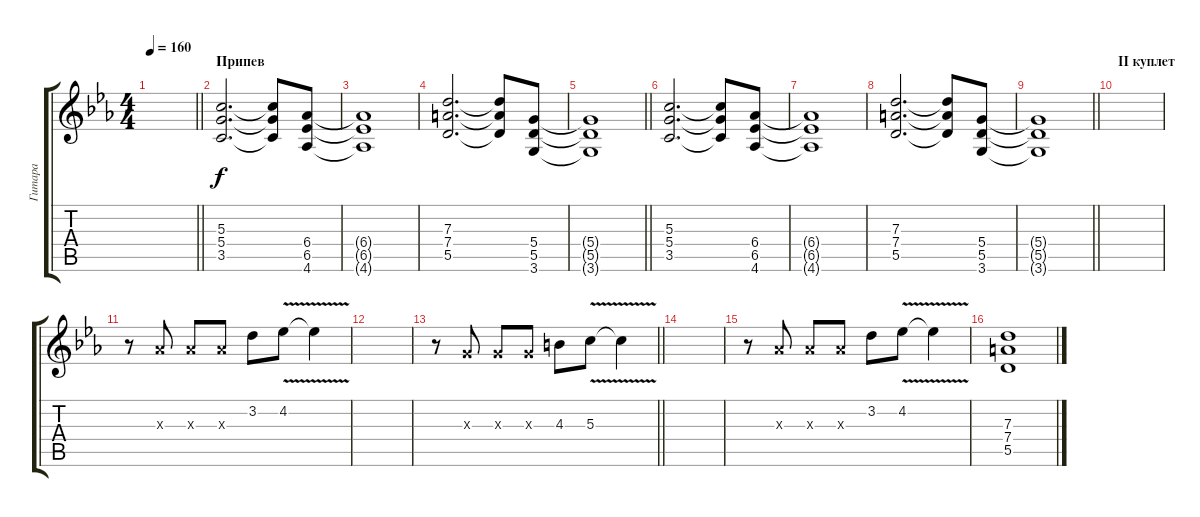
\track ("Гитара" "Гитара") {instrument distortionguitar}
\staff {score tabs}
\tuning (E4 B3 G3 D3 A2 E2) {hide}
\ts (4 4)
\tempo 160
\clef g2
\barLineRight lightlight
\ks cminor
|
\section ("" "Припев")
(5.3 5.4 3.5).2{d} (5.3{t} 5.4{t} 3.5{t}).8 (6.4 6.5 4.6).8 |
(6.4{t} 6.5{t} 4.6{t}).1 |
(7.3 7.4 5.5).2{d} (7.3{t} 7.4{t} 5.5{t}).8 (5.4 5.5 3.6).8 |
\barLineRight lightlight
(5.4{t} 5.5{t} 3.6{t}).1 |
(5.3 5.4 3.5).2{d} (5.3{t} 5.4{t} 3.5{t}).8 (6.4 6.5 4.6).8 |
(6.4{t} 6.5{t} 4.6{t}).1 |
(7.3 7.4 5.5).2{d} (7.3{t} 7.4{t} 5.5{t}).8 (5.4 5.5 3.6).8 |
\barLineRight lightlight
(5.4{t} 5.5{t} 3.6{t}).1 |
\section ("" "II куплет")
|
r.8 1.3{x}.8 1.3{x}.8 1.3{x}.8 3.2.8 4.2{v}.8 4.2{t}.4 |
|
\barLineRight lightlight
r.8 0.3{x}.8 0.3{x}.8 0.3{x}.8 4.3.8 5.3{v}.8 5.3{t}.4 |
|
r.8 1.3{x}.8 1.3{x}.8 1.3{x}.8 3.2.8 4.2{v}.8 4.2{t}.4 |
(7.3 7.4 5.5).1
